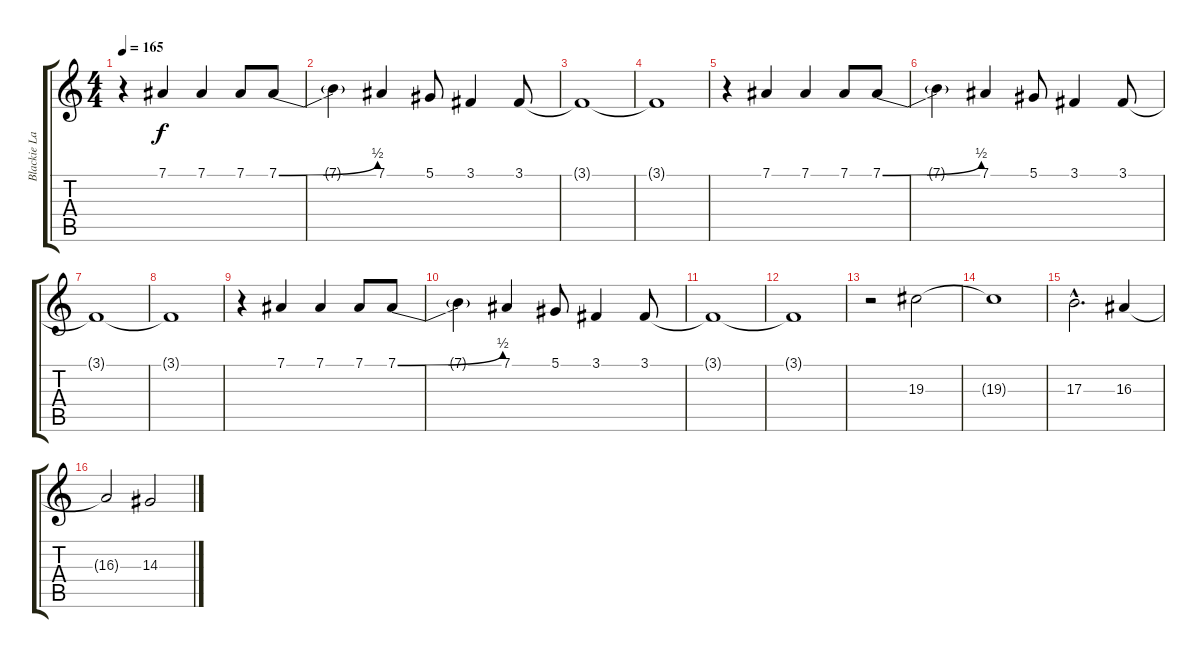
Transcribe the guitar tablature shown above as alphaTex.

\track ("Blackie Lawless/Vocals" "Blackie La") {instrument pad3polysynth}
\staff {score tabs}
\tuning (Eb4 Bb3 Gb3 Db3 Ab2 Eb2) {hide}
\ts (4 4)
\tempo 165
\clef g2
\ks c
r.4{dy f} 7.1.4 7.1.4 7.1.8 7.1{be (bend 0 0 60 2)}.8 |
7.1{t}.4 7.1.4 5.1.8 3.1.4 3.1.8 |
3.1{t}.1 |
3.1{t}.1 |
r.4 7.1.4 7.1.4 7.1.8 7.1{be (bend 0 0 60 2)}.8 |
7.1{t}.4 7.1.4 5.1.8 3.1.4 3.1.8 |
3.1{t}.1 |
3.1{t}.1 |
r.4 7.1.4 7.1.4 7.1.8 7.1{be (bend 0 0 60 2)}.8 |
7.1{t}.4 7.1.4 5.1.8 3.1.4 3.1.8 |
3.1{t}.1 |
3.1{t}.1 |
r.2 19.3.2 |
19.3{t}.1 |
17.3{hac}.2{d} 16.3.4 |
16.3{t}.2 14.3.2
